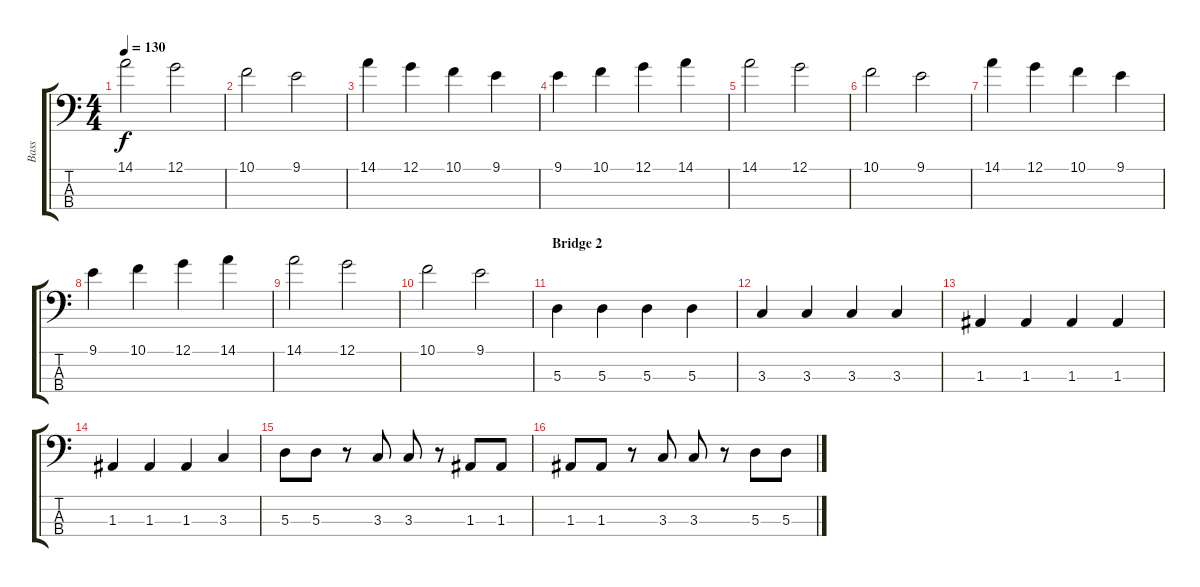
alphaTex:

\track ("Bass" "Bass") {instrument electricbasspick}
\staff {score tabs}
\tuning (G2 D2 A1 E1) {hide}
\ts (4 4)
\tempo 130
\clef f4
\ks c
14.1.2{dy f} 12.1.2 |
10.1.2 9.1.2 |
14.1.4 12.1.4 10.1.4 9.1.4 |
9.1.4 10.1.4 12.1.4 14.1.4 |
14.1.2 12.1.2 |
10.1.2 9.1.2 |
14.1.4 12.1.4 10.1.4 9.1.4 |
9.1.4 10.1.4 12.1.4 14.1.4 |
14.1.2 12.1.2 |
10.1.2 9.1.2 |
\section ("" "Bridge 2")
5.3.4 5.3.4 5.3.4 5.3.4 |
3.3.4 3.3.4 3.3.4 3.3.4 |
1.3.4 1.3.4 1.3.4 1.3.4 |
1.3.4 1.3.4 1.3.4 3.3.4 |
5.3.8 5.3.8 r.8 3.3.8 3.3.8 r.8 1.3.8 1.3.8 |
1.3.8 1.3.8 r.8 3.3.8 3.3.8 r.8 5.3.8 5.3.8
